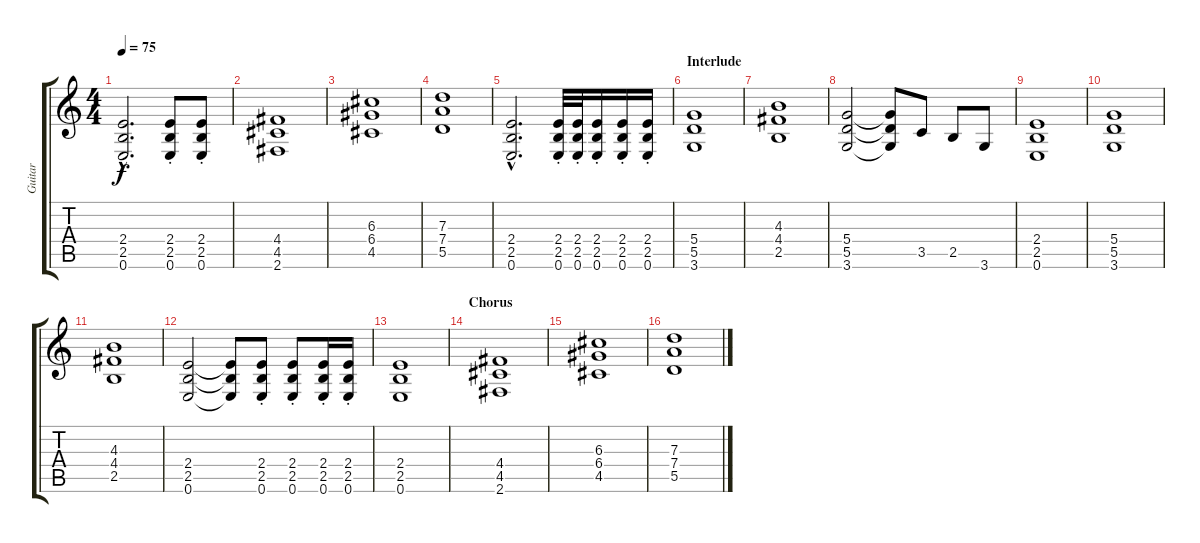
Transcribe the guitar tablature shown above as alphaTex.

\track ("Guitar" "Guitar") {instrument distortionguitar}
\staff {score tabs}
\tuning (E4 B3 G3 D3 A2 E2) {hide}
\ts (4 4)
\tempo 75
\clef g2
\ks c
(2.4{hac} 2.5{hac} 0.6{hac}).2{d dy f} (2.4{st} 2.5{st} 0.6{st}).8 (2.4{st} 2.5{st} 0.6{st}).8 |
(4.4 4.5 2.6).1 |
(6.3 6.4 4.5).1 |
(7.3 7.4 5.5).1 |
(2.4{hac} 2.5{hac} 0.6{hac}).2{d} (2.4{st} 2.5{st} 0.6{st}).32 (2.4{st} 2.5{st} 0.6{st}).32 (2.4{st} 2.5{st} 0.6{st}).16 (2.4{st} 2.5{st} 0.6{st}).16 (2.4{st} 2.5{st} 0.6{st}).16 |
\section ("" "Interlude")
(5.4 5.5 3.6).1 |
(4.3 4.4 2.5).1 |
(5.4 5.5 3.6).2 (5.4{t} 5.5{t} 3.6{t}).8 3.5.8 2.5.8 3.6.8 |
(2.4 2.5 0.6).1 |
(5.4 5.5 3.6).1 |
(4.3 4.4 2.5).1 |
(2.4 2.5 0.6).2 (2.4{t} 2.5{t} 0.6{t}).8 (2.4{st} 2.5{st} 0.6{st}).8 (2.4{st} 2.5{st} 0.6{st}).8 (2.4{st} 2.5{st} 0.6{st}).16 (2.4{st} 2.5{st} 0.6{st}).16 |
(2.4 2.5 0.6).1 |
\section ("" "Chorus")
(4.4 4.5 2.6).1 |
(6.3 6.4 4.5).1 |
(7.3 7.4 5.5).1
